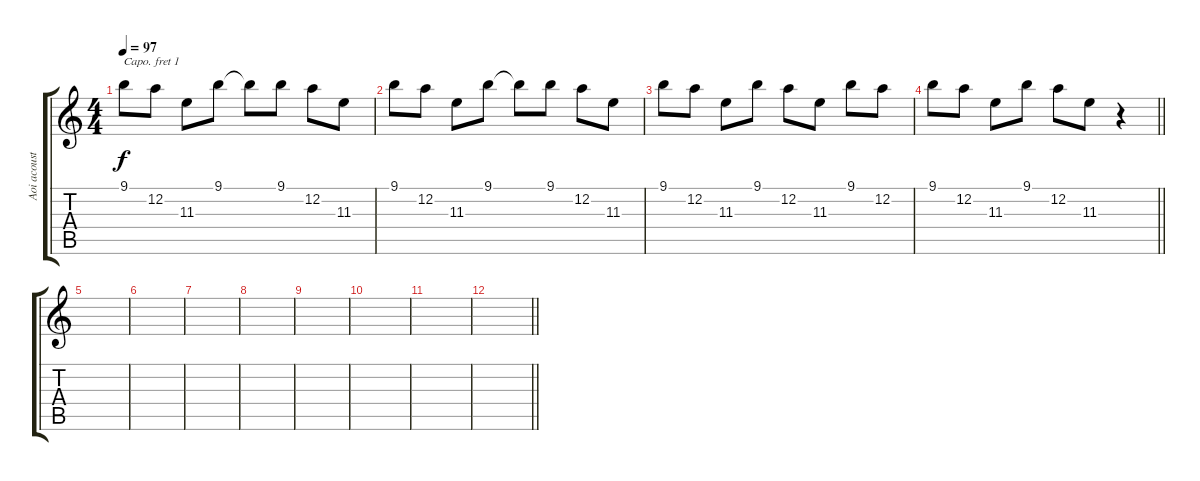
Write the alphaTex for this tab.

\track ("Aoi acoustic" "Aoi acoust") {instrument acousticguitarsteel}
\staff {score tabs}
\capo 1
\tuning (Db4 Ab3 E3 B2 Gb2 B1) {hide}
\ts (4 4)
\tempo 97
\clef g2
\ks c
9.1.8{dy f} 12.2.8 11.3.8 9.1.8 9.1{t}.8 9.1.8 12.2.8 11.3.8 |
9.1.8 12.2.8 11.3.8 9.1.8 9.1{t}.8 9.1.8 12.2.8 11.3.8 |
9.1.8 12.2.8 11.3.8 9.1.8 12.2.8 11.3.8 9.1.8 12.2.8 |
\barLineRight lightlight
9.1.8 12.2.8 11.3.8 9.1.8 12.2.8 11.3.8 r.4 |
|
|
|
|
|
|
|
\barLineRight lightlight
